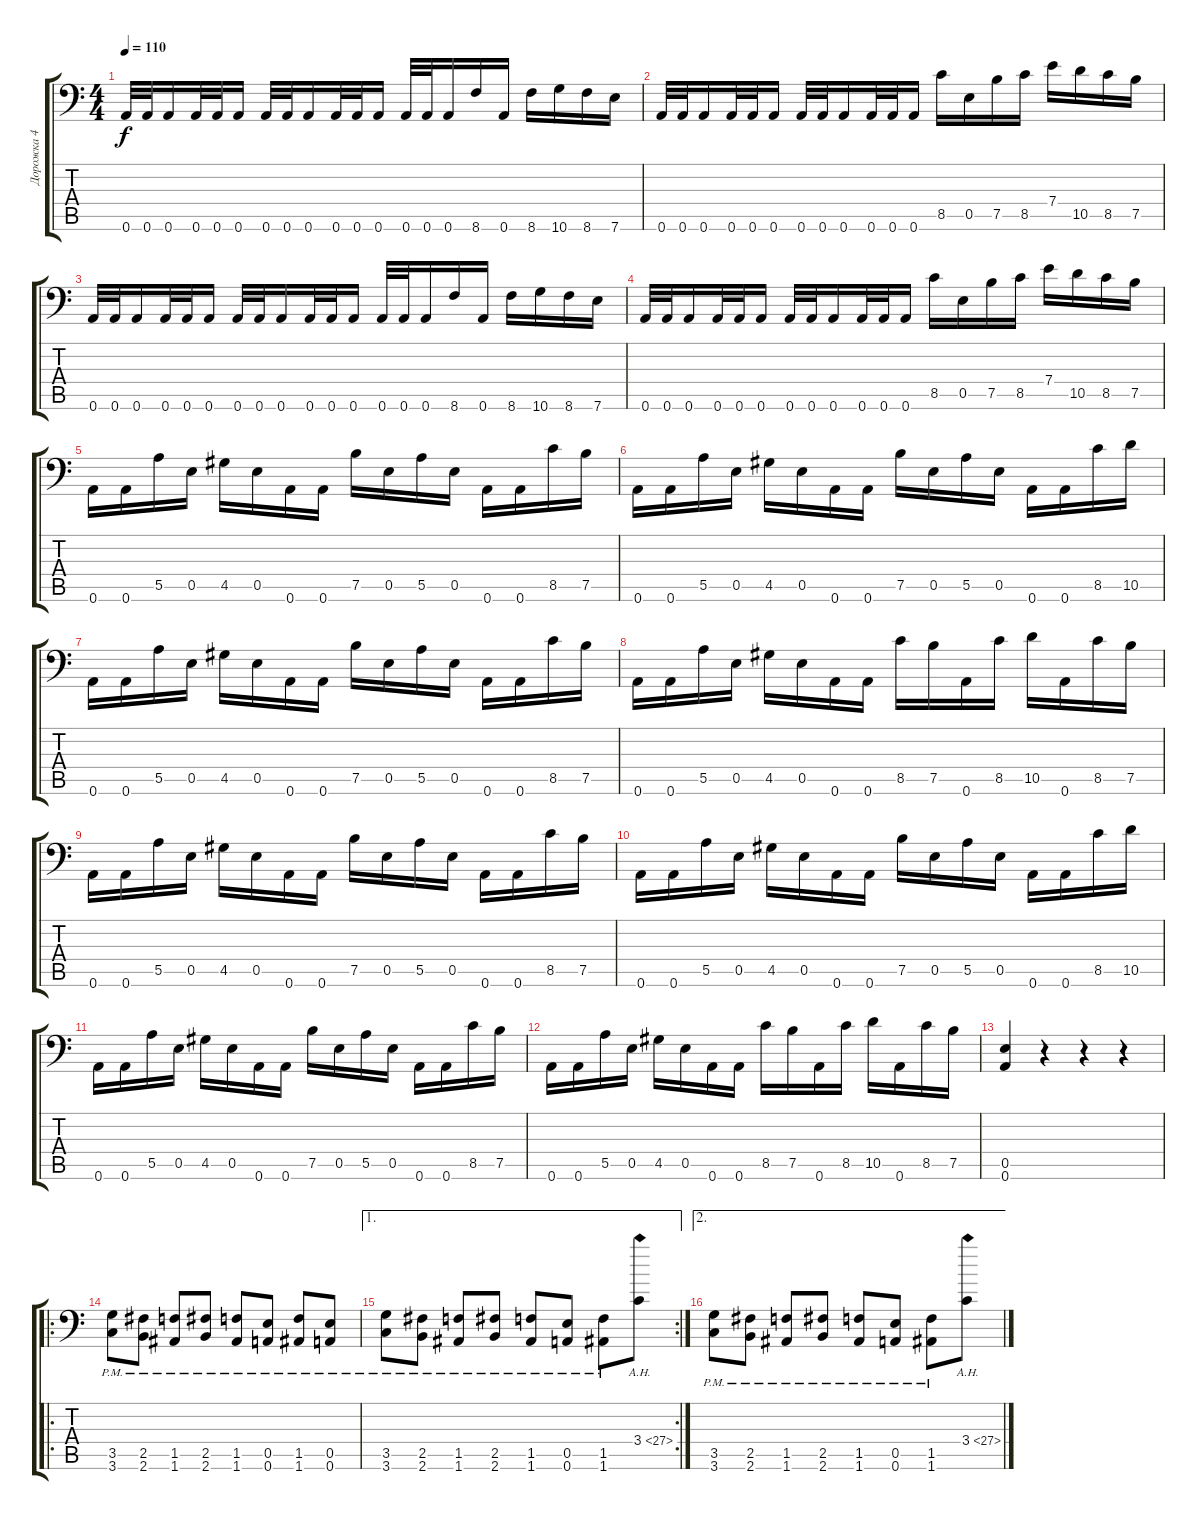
\track ("Дорожка 4" "Дорожка 4") {instrument distortionguitar}
\staff {score tabs}
\tuning (B3 Gb3 D3 A2 E2 A1) {hide}
\ts (4 4)
\tempo 110
\clef f4
\ks c
0.6.32{dy f} 0.6.32 0.6.16 0.6.32 0.6.32 0.6.16 0.6.32 0.6.32 0.6.16 0.6.32 0.6.32 0.6.16 0.6.32 0.6.32 0.6.16 8.6.16 0.6.16 8.6.16 10.6.16 8.6.16 7.6.16 |
0.6.32 0.6.32 0.6.16 0.6.32 0.6.32 0.6.16 0.6.32 0.6.32 0.6.16 0.6.32 0.6.32 0.6.16 8.5.16 0.5.16 7.5.16 8.5.16 7.4.16 10.5.16 8.5.16 7.5.16 |
0.6.32 0.6.32 0.6.16 0.6.32 0.6.32 0.6.16 0.6.32 0.6.32 0.6.16 0.6.32 0.6.32 0.6.16 0.6.32 0.6.32 0.6.16 8.6.16 0.6.16 8.6.16 10.6.16 8.6.16 7.6.16 |
0.6.32 0.6.32 0.6.16 0.6.32 0.6.32 0.6.16 0.6.32 0.6.32 0.6.16 0.6.32 0.6.32 0.6.16 8.5.16 0.5.16 7.5.16 8.5.16 7.4.16 10.5.16 8.5.16 7.5.16 |
0.6.16 0.6.16 5.5.16 0.5.16 4.5.16 0.5.16 0.6.16 0.6.16 7.5.16 0.5.16 5.5.16 0.5.16 0.6.16 0.6.16 8.5.16 7.5.16 |
0.6.16 0.6.16 5.5.16 0.5.16 4.5.16 0.5.16 0.6.16 0.6.16 7.5.16 0.5.16 5.5.16 0.5.16 0.6.16 0.6.16 8.5.16 10.5.16 |
0.6.16 0.6.16 5.5.16 0.5.16 4.5.16 0.5.16 0.6.16 0.6.16 7.5.16 0.5.16 5.5.16 0.5.16 0.6.16 0.6.16 8.5.16 7.5.16 |
0.6.16 0.6.16 5.5.16 0.5.16 4.5.16 0.5.16 0.6.16 0.6.16 8.5.16 7.5.16 0.6.16 8.5.16 10.5.16 0.6.16 8.5.16 7.5.16 |
0.6.16 0.6.16 5.5.16 0.5.16 4.5.16 0.5.16 0.6.16 0.6.16 7.5.16 0.5.16 5.5.16 0.5.16 0.6.16 0.6.16 8.5.16 7.5.16 |
0.6.16 0.6.16 5.5.16 0.5.16 4.5.16 0.5.16 0.6.16 0.6.16 7.5.16 0.5.16 5.5.16 0.5.16 0.6.16 0.6.16 8.5.16 10.5.16 |
0.6.16 0.6.16 5.5.16 0.5.16 4.5.16 0.5.16 0.6.16 0.6.16 7.5.16 0.5.16 5.5.16 0.5.16 0.6.16 0.6.16 8.5.16 7.5.16 |
0.6.16 0.6.16 5.5.16 0.5.16 4.5.16 0.5.16 0.6.16 0.6.16 8.5.16 7.5.16 0.6.16 8.5.16 10.5.16 0.6.16 8.5.16 7.5.16 |
(0.5 0.6).4 r.4 r.4 r.4 |
\ro
(3.5{pm} 3.6{pm}).8 (2.5{pm} 2.6{pm}).8 (1.5{pm} 1.6{pm}).8 (2.5{pm} 2.6{pm}).8 (1.5{pm} 1.6{pm}).8 (0.5{pm} 0.6{pm}).8 (1.5{pm} 1.6{pm}).8 (0.5{pm} 0.6{pm}).8 |
\ae 1
\rc 2
(3.5{pm} 3.6{pm}).8 (2.5{pm} 2.6{pm}).8 (1.5{pm} 1.6{pm}).8 (2.5{pm} 2.6{pm}).8 (1.5{pm} 1.6{pm}).8 (0.5{pm} 0.6{pm}).8 (1.5{pm} 1.6{pm}).8 3.4{ah 24}.8 |
\ae 2
(3.5{pm} 3.6{pm}).8 (2.5{pm} 2.6{pm}).8 (1.5{pm} 1.6{pm}).8 (2.5{pm} 2.6{pm}).8 (1.5{pm} 1.6{pm}).8 (0.5{pm} 0.6{pm}).8 (1.5{pm} 1.6{pm}).8 3.4{ah 24}.8
